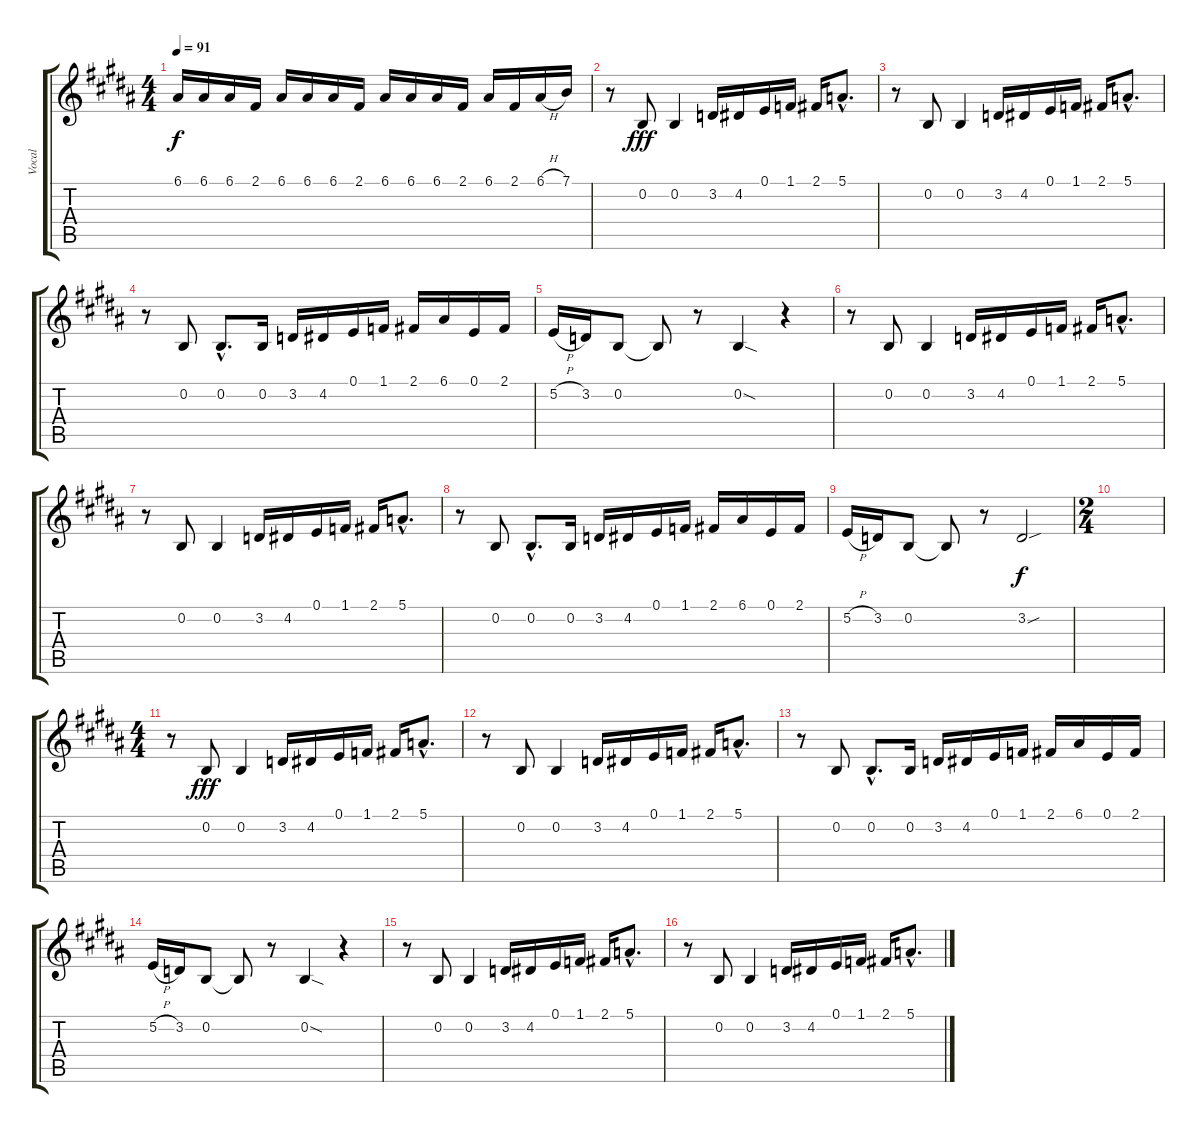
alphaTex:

\track ("Vocal" "Vocal") {instrument reedorgan}
\staff {score tabs}
\tuning (E4 B3 G3 D3 A2 E2) {hide}
\ts (4 4)
\tempo 91
\clef g2
\ks b
6.1.16{dy f} 6.1.16 6.1.16 2.1.16 6.1.16 6.1.16 6.1.16 2.1.16 6.1.16 6.1.16 6.1.16 2.1.16 6.1.16 2.1.16 6.1{h}.16 7.1.16 |
r.8 0.2.8{dy fff} 0.2.4 3.2.16 4.2.16 0.1.16 1.1.16 2.1.16 5.1{hac}.8{d} |
r.8 0.2.8 0.2.4 3.2.16 4.2.16 0.1.16 1.1.16 2.1.16 5.1{hac}.8{d} |
r.8 0.2.8 0.2{hac}.8{d} 0.2.16 3.2.16 4.2.16 0.1.16 1.1.16 2.1.16 6.1.16 0.1.16 2.1.16 |
5.2{h}.16 3.2.16 0.2.8 0.2{t}.8 r.8 0.2{sod}.4 r.4 |
r.8 0.2.8 0.2.4 3.2.16 4.2.16 0.1.16 1.1.16 2.1.16 5.1{hac}.8{d} |
r.8 0.2.8 0.2.4 3.2.16 4.2.16 0.1.16 1.1.16 2.1.16 5.1{hac}.8{d} |
r.8 0.2.8 0.2{hac}.8{d} 0.2.16 3.2.16 4.2.16 0.1.16 1.1.16 2.1.16 6.1.16 0.1.16 2.1.16 |
5.2{h}.16 3.2.16 0.2.8 0.2{t}.8 r.8 3.2{sou}.2{dy f} |
\ts (2 4)
|
\ts (4 4)
r.8 0.2.8{dy fff} 0.2.4 3.2.16 4.2.16 0.1.16 1.1.16 2.1.16 5.1{hac}.8{d} |
r.8 0.2.8 0.2.4 3.2.16 4.2.16 0.1.16 1.1.16 2.1.16 5.1{hac}.8{d} |
r.8 0.2.8 0.2{hac}.8{d} 0.2.16 3.2.16 4.2.16 0.1.16 1.1.16 2.1.16 6.1.16 0.1.16 2.1.16 |
5.2{h}.16 3.2.16 0.2.8 0.2{t}.8 r.8 0.2{sod}.4 r.4 |
r.8 0.2.8 0.2.4 3.2.16 4.2.16 0.1.16 1.1.16 2.1.16 5.1{hac}.8{d} |
r.8 0.2.8 0.2.4 3.2.16 4.2.16 0.1.16 1.1.16 2.1.16 5.1{hac}.8{d}
